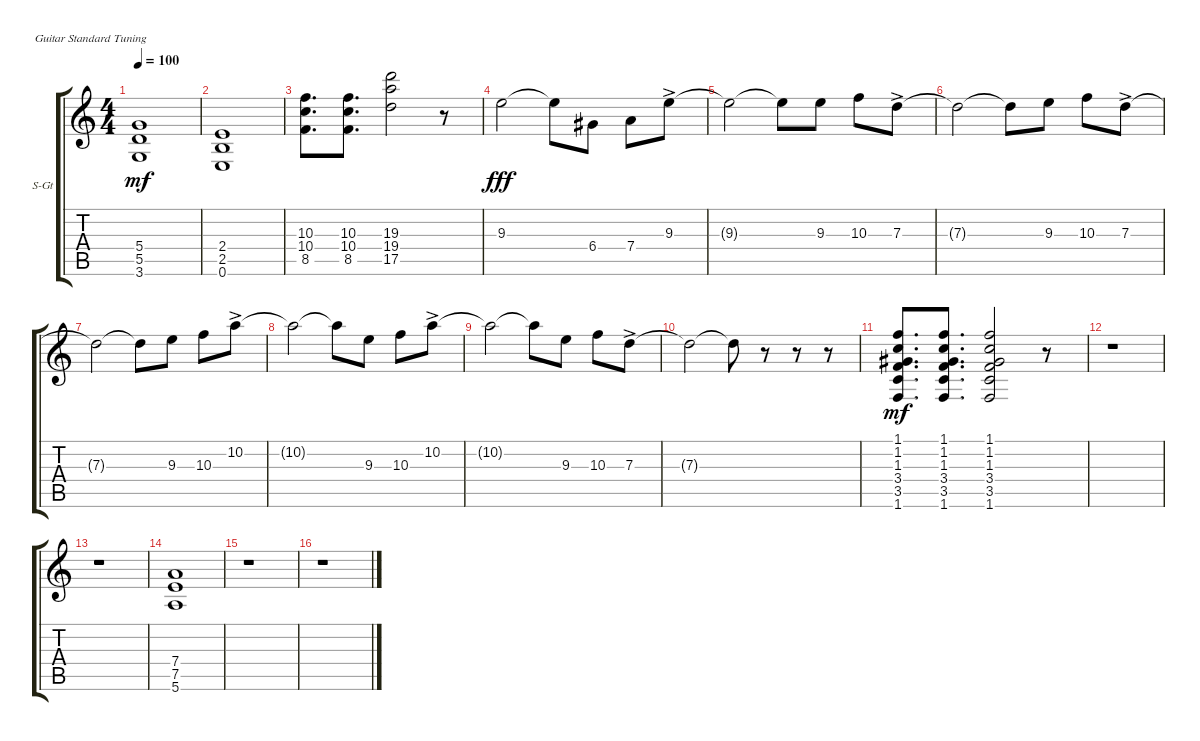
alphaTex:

\defaultSystemsLayout 4
\bracketExtendMode groupsimilarinstruments
\firstSystemTrackNameOrientation horizontal
\otherSystemsTrackNameOrientation horizontal
\track ("Piano" "S-Gt") {instrument acousticguitarsteel}
\staff {score tabs}
\tuning (E4 B3 G3 D3 A2 E2)
\ts (4 4)
\tempo 100
\clef g2
\ks c
(3.6 5.5 5.4).1{dy mf} |
(0.6 2.5 2.4).1 |
(8.5 10.4 10.3).8{d} (8.5 10.4 10.3).8{d} (19.3 19.4 17.5).2 r.8 |
9.3.2{dy fff} 9.3{t}.8 6.4.8 7.4.8 9.3{ac}.8 |
9.3{t}.2 9.3{t}.8 9.3.8 10.3.8 7.3{ac}.8 |
7.3{t}.2 7.3{t}.8 9.3.8 10.3.8 7.3{ac}.8 |
7.3{t}.2 7.3{t}.8 9.3.8 10.3.8 10.2{ac}.8 |
10.2{t}.2 10.2{t}.8 9.3.8 10.3.8 10.2{ac}.8 |
10.2{t}.2 10.2{t}.8 9.3.8 10.3.8 7.3{ac}.8 |
7.3{t}.2 7.3{t}.8 r.8 r.8 r.8 |
(3.5 3.4 1.6 1.3 1.2 1.1).8{d dy mf} (3.5 1.6 3.4 1.3 1.2 1.1).8{d} (1.6 3.5 3.4 1.3 1.2 1.1).2 r.8 |
r.1 |
r.1 |
(5.6 7.5 7.4).1 |
r.1 |
r.1
